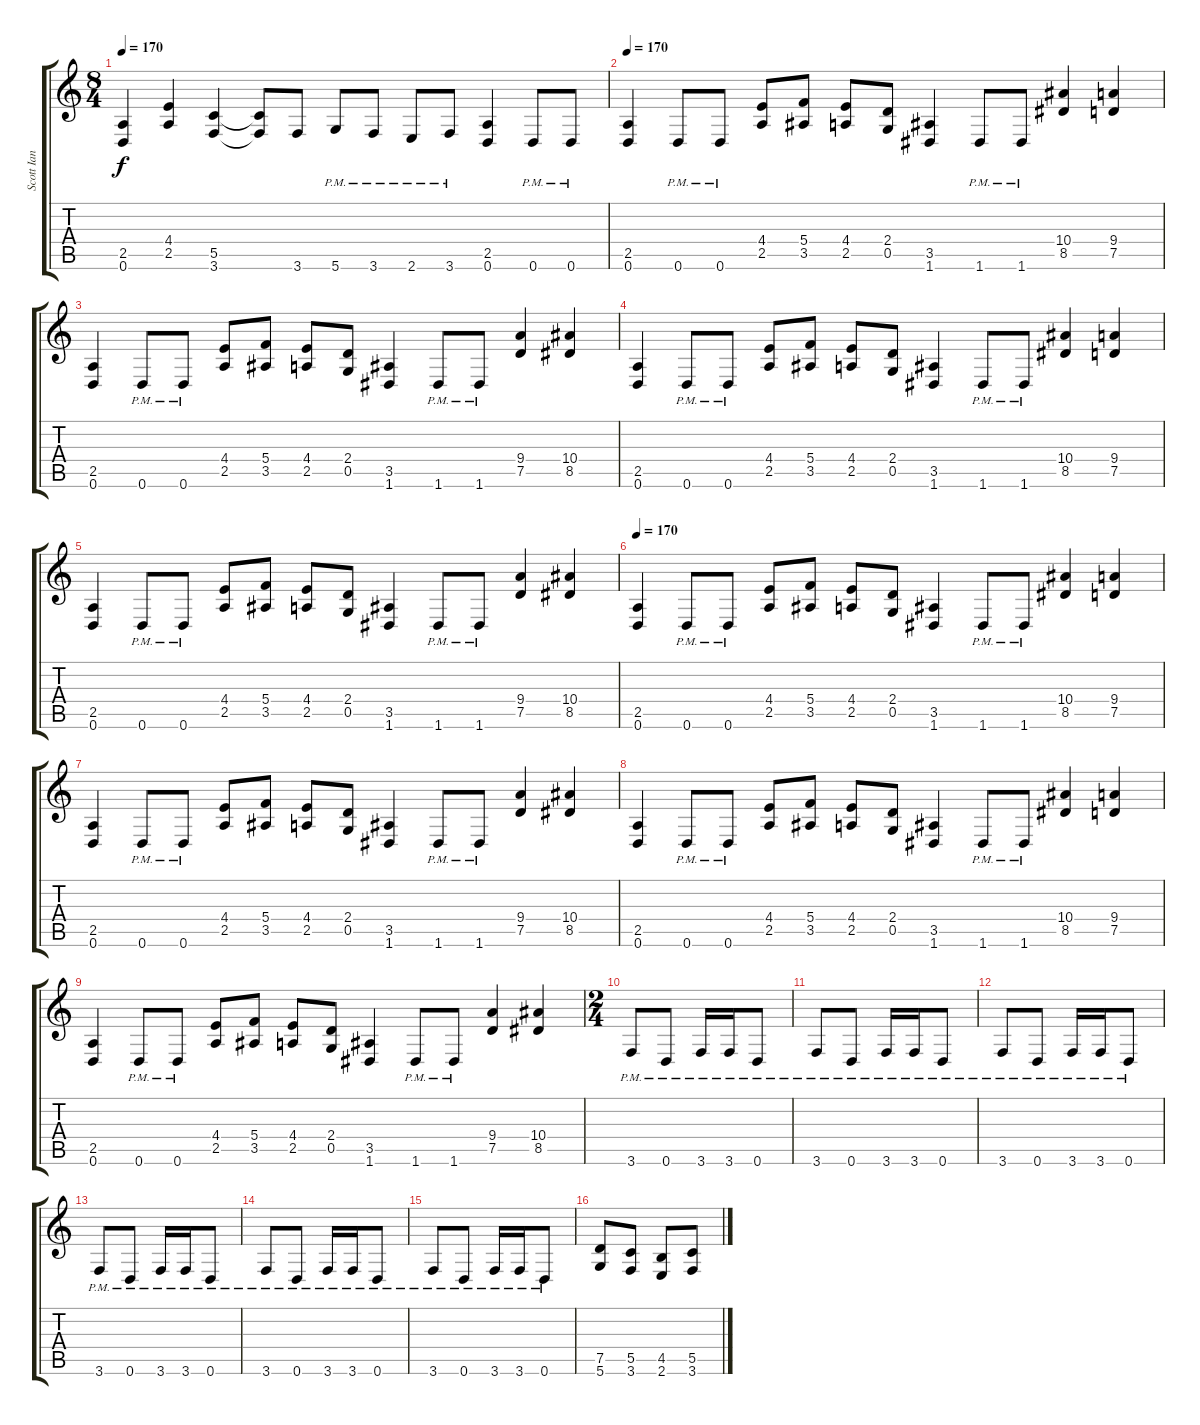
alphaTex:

\track ("Scott Ian" "Scott Ian") {instrument distortionguitar}
\staff {score tabs}
\tuning (D4 A3 F3 C3 G2 D2) {hide}
\ts (8 4)
\tempo 170
\clef g2
\ks c
(2.5 0.6).4{dy f} (4.4 2.5).4 (5.5 3.6).4 (5.5{t} 3.6{t}).8 3.6.8 5.6{pm}.8 3.6{pm}.8 2.6{pm}.8 3.6{pm}.8 (2.5 0.6).4 0.6{pm}.8 0.6{pm}.8 |
\tempo 170
(2.5 0.6).4 0.6{pm}.8 0.6{pm}.8 (4.4 2.5).8 (5.4 3.5).8 (4.4 2.5).8 (2.4 0.5).8 (3.5 1.6).4 1.6{pm}.8 1.6{pm}.8 (10.4 8.5).4 (9.4 7.5).4 |
(2.5 0.6).4 0.6{pm}.8 0.6{pm}.8 (4.4 2.5).8 (5.4 3.5).8 (4.4 2.5).8 (2.4 0.5).8 (3.5 1.6).4 1.6{pm}.8 1.6{pm}.8 (9.4 7.5).4 (10.4 8.5).4 |
(2.5 0.6).4 0.6{pm}.8 0.6{pm}.8 (4.4 2.5).8 (5.4 3.5).8 (4.4 2.5).8 (2.4 0.5).8 (3.5 1.6).4 1.6{pm}.8 1.6{pm}.8 (10.4 8.5).4 (9.4 7.5).4 |
(2.5 0.6).4 0.6{pm}.8 0.6{pm}.8 (4.4 2.5).8 (5.4 3.5).8 (4.4 2.5).8 (2.4 0.5).8 (3.5 1.6).4 1.6{pm}.8 1.6{pm}.8 (9.4 7.5).4 (10.4 8.5).4 |
\tempo 170
(2.5 0.6).4 0.6{pm}.8 0.6{pm}.8 (4.4 2.5).8 (5.4 3.5).8 (4.4 2.5).8 (2.4 0.5).8 (3.5 1.6).4 1.6{pm}.8 1.6{pm}.8 (10.4 8.5).4 (9.4 7.5).4 |
(2.5 0.6).4 0.6{pm}.8 0.6{pm}.8 (4.4 2.5).8 (5.4 3.5).8 (4.4 2.5).8 (2.4 0.5).8 (3.5 1.6).4 1.6{pm}.8 1.6{pm}.8 (9.4 7.5).4 (10.4 8.5).4 |
(2.5 0.6).4 0.6{pm}.8 0.6{pm}.8 (4.4 2.5).8 (5.4 3.5).8 (4.4 2.5).8 (2.4 0.5).8 (3.5 1.6).4 1.6{pm}.8 1.6{pm}.8 (10.4 8.5).4 (9.4 7.5).4 |
(2.5 0.6).4 0.6{pm}.8 0.6{pm}.8 (4.4 2.5).8 (5.4 3.5).8 (4.4 2.5).8 (2.4 0.5).8 (3.5 1.6).4 1.6{pm}.8 1.6{pm}.8 (9.4 7.5).4 (10.4 8.5).4 |
\ts (2 4)
3.6{pm}.8 0.6{pm}.8 3.6{pm}.16 3.6{pm}.16 0.6{pm}.8 |
3.6{pm}.8 0.6{pm}.8 3.6{pm}.16 3.6{pm}.16 0.6{pm}.8 |
3.6{pm}.8 0.6{pm}.8 3.6{pm}.16 3.6{pm}.16 0.6{pm}.8 |
3.6{pm}.8 0.6{pm}.8 3.6{pm}.16 3.6{pm}.16 0.6{pm}.8 |
3.6{pm}.8 0.6{pm}.8 3.6{pm}.16 3.6{pm}.16 0.6{pm}.8 |
3.6{pm}.8 0.6{pm}.8 3.6{pm}.16 3.6{pm}.16 0.6{pm}.8 |
(7.5 5.6).8 (5.5 3.6).8 (4.5 2.6).8 (5.5 3.6).8
